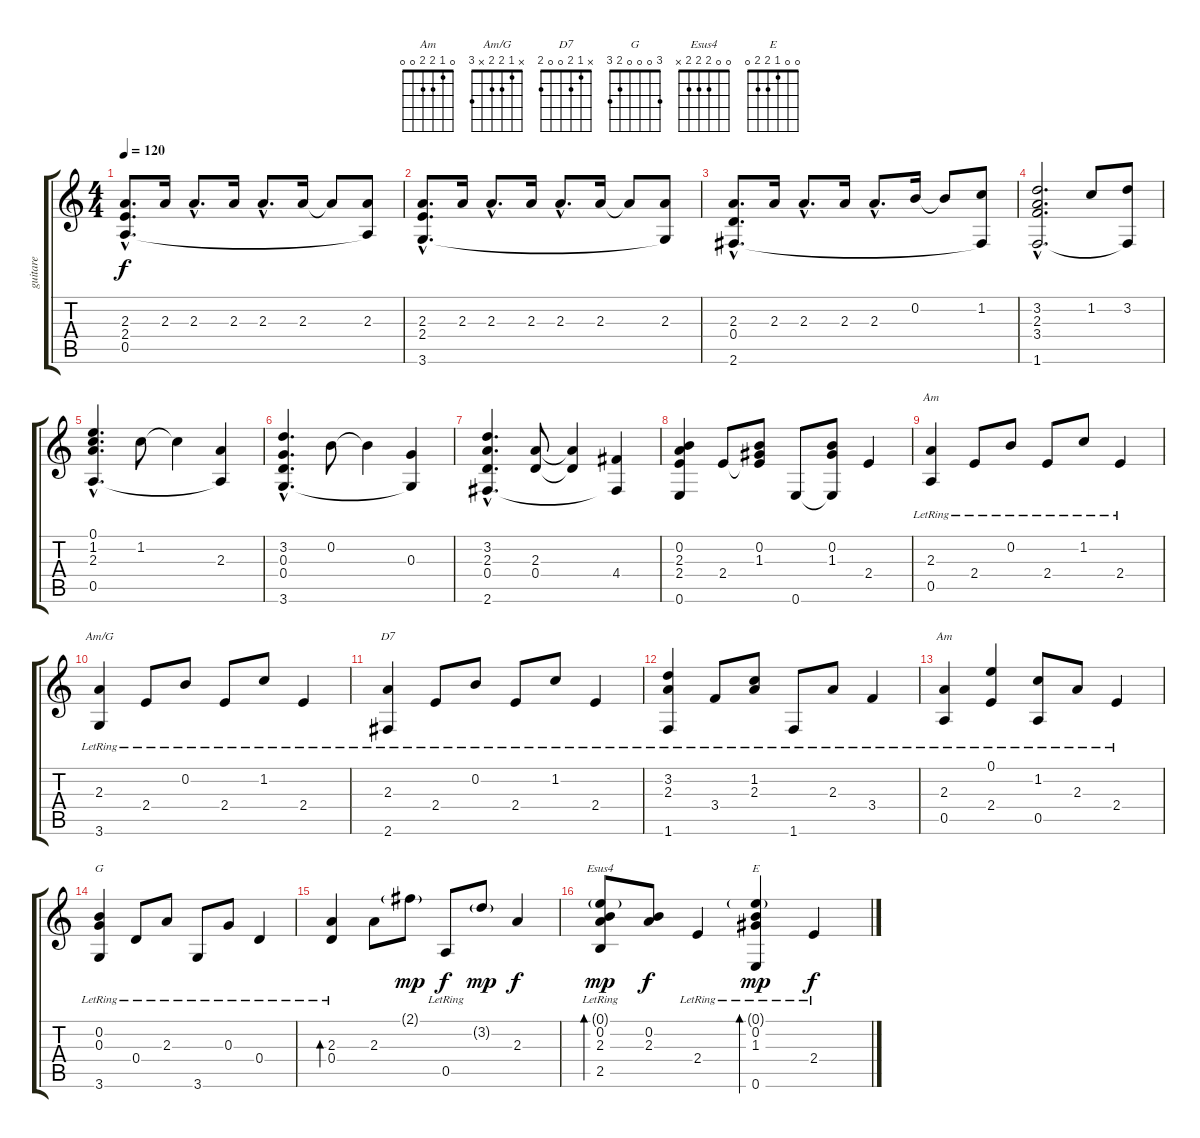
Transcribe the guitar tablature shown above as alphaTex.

\track ("guitare" "guitare") {instrument acousticguitarnylon}
\staff {score tabs}
\tuning (E4 B3 G3 D3 A2 E2) {hide}
\chord ("Am" x 1 2 2 0 x)
\chord ("Am/G" x 1 2 2 x 3)
\chord ("D7" x 1 2 0 0 2)
\chord ("Am" 0 1 2 2 0 0)
\chord ("G" 3 0 0 0 2 3)
\chord ("Esus4" 0 0 2 2 2 x)
\chord ("E" 0 0 1 2 2 0)
\ts (4 4)
\tempo 120
\clef g2
\ks c
(2.3{hac} 2.4{hac} 0.5{hac}).8{d dy f instrument acousticguitarnylon} 2.3.16 2.3{hac}.8{d} 2.3.16 2.3{hac}.8{d} 2.3.16 2.3{t}.8 (2.3 0.5{t}).8 |
(2.3{hac} 2.4{hac} 3.6{hac}).8{d} 2.3.16 2.3{hac}.8{d} 2.3.16 2.3{hac}.8{d} 2.3.16 2.3{t}.8 (2.3 3.6{t}).8 |
(2.3{hac} 0.4{hac} 2.6{hac}).8{d} 2.3.16 2.3{hac}.8{d} 2.3.16 2.3{hac}.8{d} 0.2.16 0.2{t}.8 (1.2 2.6{t}).8 |
(3.2{hac} 2.3{hac} 3.4{hac} 1.6{hac}).2{d} 1.2.8 (3.2 1.6{t}).8 |
(0.1{hac} 1.2{hac} 2.3{hac} 0.5{hac}).4{d} 1.2.8 1.2{t}.4 (2.3 0.5{t}).4 |
(3.2{hac} 0.3{hac} 0.4{hac} 3.6{hac}).4{d} 0.2.8 0.2{t}.4 (0.3 3.6{t}).4 |
(3.2{hac} 2.3{hac} 0.4{hac} 2.6{hac}).4{d} (2.3 0.4).8 (2.3{t} 0.4{t}).4 (4.4 2.6{t}).4 |
(0.2 2.3 2.4 0.6).4 2.4.8 (0.2 1.3 2.4{t}).8 0.6.8 (0.2 1.3 0.6{t}).8 2.4.4 |
(2.3{lr} 0.5{lr}).4{ch "Am"} 2.4{lr}.8 0.2{lr}.8 2.4{lr}.8 1.2{lr}.8 2.4{lr}.4 |
(2.3{lr} 3.6{lr}).4{ch "Am/G"} 2.4{lr}.8 0.2{lr}.8 2.4{lr}.8 1.2{lr}.8 2.4{lr}.4 |
(2.3{lr} 2.6{lr}).4{ch "D7"} 2.4{lr}.8 0.2{lr}.8 2.4{lr}.8 1.2{lr}.8 2.4{lr}.4 |
(3.2{lr} 2.3{lr} 1.6{lr}).4 3.4{lr}.8 (1.2{lr} 2.3{lr}).8 1.6{lr}.8 2.3{lr}.8 3.4{lr}.4 |
(2.3{lr} 0.5{lr}).4{ch "Am"} (0.1{lr} 2.4{lr}).4 (1.2{lr} 0.5{lr}).8 2.3{lr}.8 2.4{lr}.4 |
(0.2{lr} 0.3{lr} 3.6{lr}).4{ch "G"} 0.4{lr}.8 2.3{lr}.8 3.6{lr}.8 0.3{lr}.8 0.4{lr}.4 |
(2.3{lr} 0.4).4{bd 60} 2.3.8 2.1{g}.8{dy mp} 0.5{lr}.8{dy f} 3.2{g}.8{dy mp} 2.3.4{dy f} |
(0.1{g lr} 0.2{lr} 2.3{lr} 2.5{lr}).8{bd 60 ch "Esus4" dy mp} (0.2 2.3).8{dy f} 2.4{lr}.4 (0.1{g lr} 0.2{lr} 1.3{lr} 0.6{lr}).4{bd 60 ch "E" dy mp} 2.4{lr}.4{dy f}
